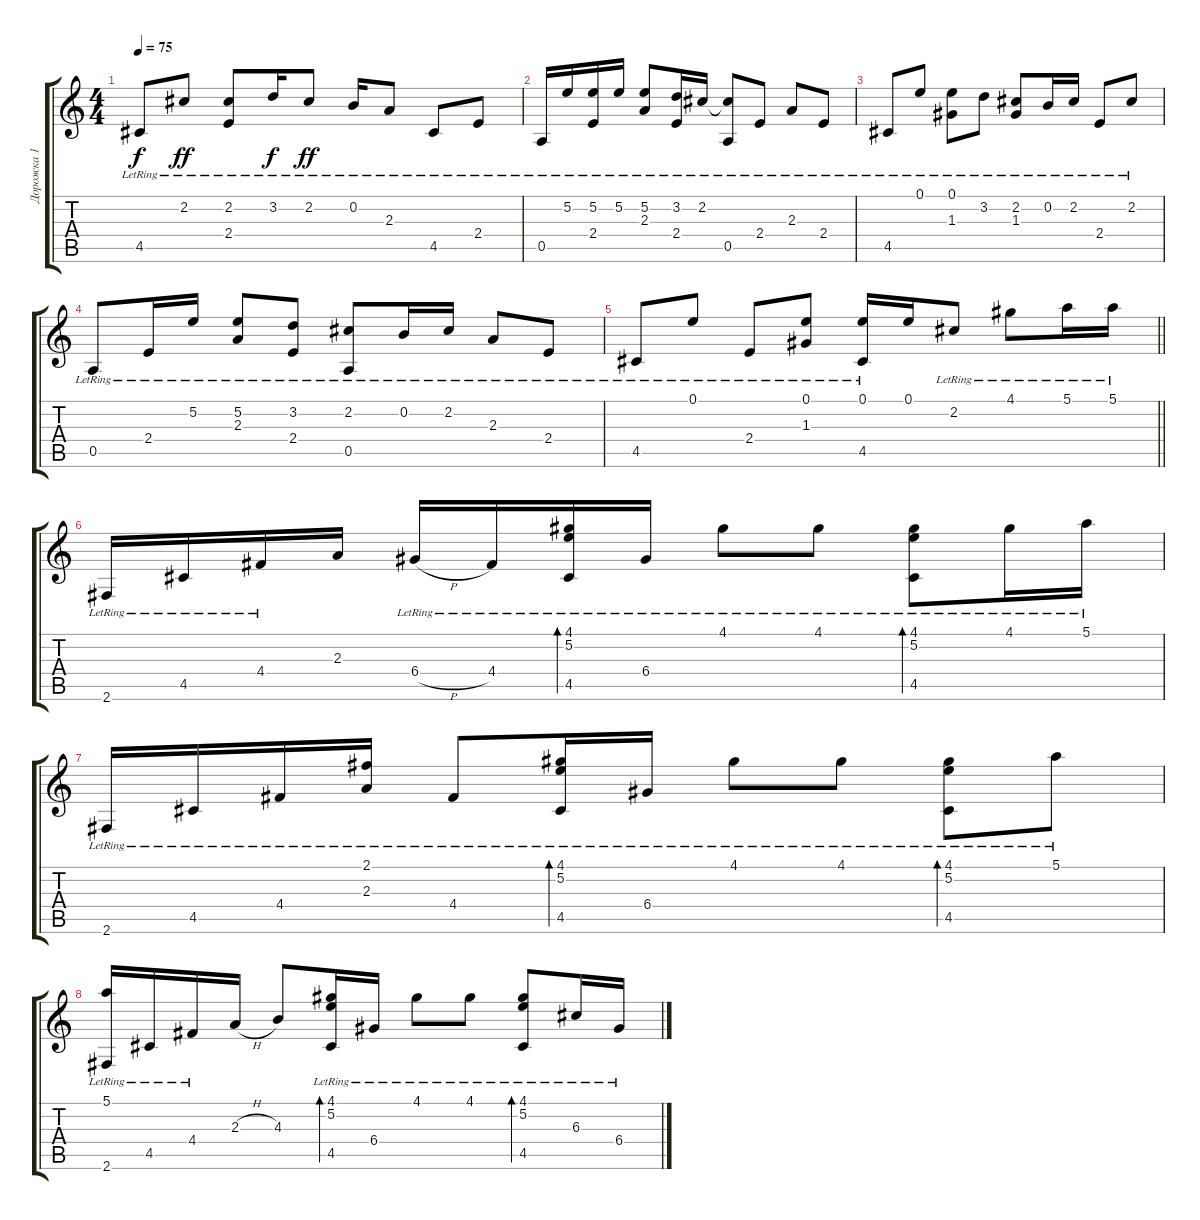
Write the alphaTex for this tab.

\track ("Дорожка 1" "Дорожка 1") {instrument acousticguitarnylon}
\staff {score tabs}
\tuning (E4 B3 G3 D3 A2 E2) {hide}
\ts (4 4)
\tempo 75
\clef g2
\ks c
4.5{lr}.8{dy f} 2.2{lr}.8{dy ff} (2.2 2.4{lr}).8 3.2{lr}.16{dy f} 2.2{lr}.8{dy ff} 0.2{lr}.16 2.3{lr}.8 4.5{lr}.8 2.4{lr}.8 |
0.5{lr}.16 5.2{lr}.16 (5.2{lr} 2.4{lr}).16 5.2{lr}.16 (5.2{lr} 2.3{lr}).8 (3.2{lr} 2.4{lr}).16 2.2{lr}.16 (2.2{t} 0.5{lr}).8 2.4{lr}.8 2.3{lr}.8 2.4{lr}.8 |
4.5{lr}.8 0.1{lr}.8 (0.1{lr} 1.3{lr}).8 3.2{lr}.8 (2.2{lr} 1.3{lr}).8 0.2{lr}.16 2.2{lr}.16 2.4{lr}.8 2.2{lr}.8 |
0.5{lr}.8 2.4{lr}.16 5.2{lr}.16 (5.2{lr} 2.3{lr}).8 (3.2{lr} 2.4{lr}).8 (2.2{lr} 0.5{lr}).8 0.2{lr}.16 2.2{lr}.16 2.3{lr}.8 2.4{lr}.8 |
\barLineRight lightlight
4.5{lr}.8 0.1{lr}.8 2.4{lr}.8 (0.1{lr} 1.3{lr}).8 (0.1{lr} 4.5).16 0.1.16 2.2{lr}.8 4.1{lr}.8 5.1{lr}.16 5.1{lr}.16 |
\section ("" "")
2.6{lr}.16 4.5{lr}.16 4.4{lr}.16 2.3.16 6.4{h lr}.16 4.4{lr}.16 (4.1{lr} 5.2{lr} 4.5{lr}).16{bd 60} 6.4{lr}.16 4.1{lr}.8 4.1{lr}.8 (4.1{lr} 5.2{lr} 4.5{lr}).8{bd 60} 4.1{lr}.16 5.1{lr}.16 |
2.6{lr}.16 4.5{lr}.16 4.4{lr}.16 (2.1{lr} 2.3).16 4.4{lr}.8 (4.1{lr} 5.2{lr} 4.5{lr}).16{bd 60} 6.4{lr}.16 4.1{lr}.8 4.1{lr}.8 (4.1{lr} 5.2{lr} 4.5{lr}).8{bd 60} 5.1{lr}.8 |
(5.1{lr} 2.6{lr}).16 4.5{lr}.16 4.4{lr}.16 2.3{h}.16 4.3.8 (4.1{lr} 5.2{lr} 4.5{lr}).16{bd 60} 6.4{lr}.16 4.1{lr}.8 4.1{lr}.8 (4.1{lr} 5.2{lr} 4.5{lr}).8{bd 60} 6.3{lr}.16 6.4{lr}.16
